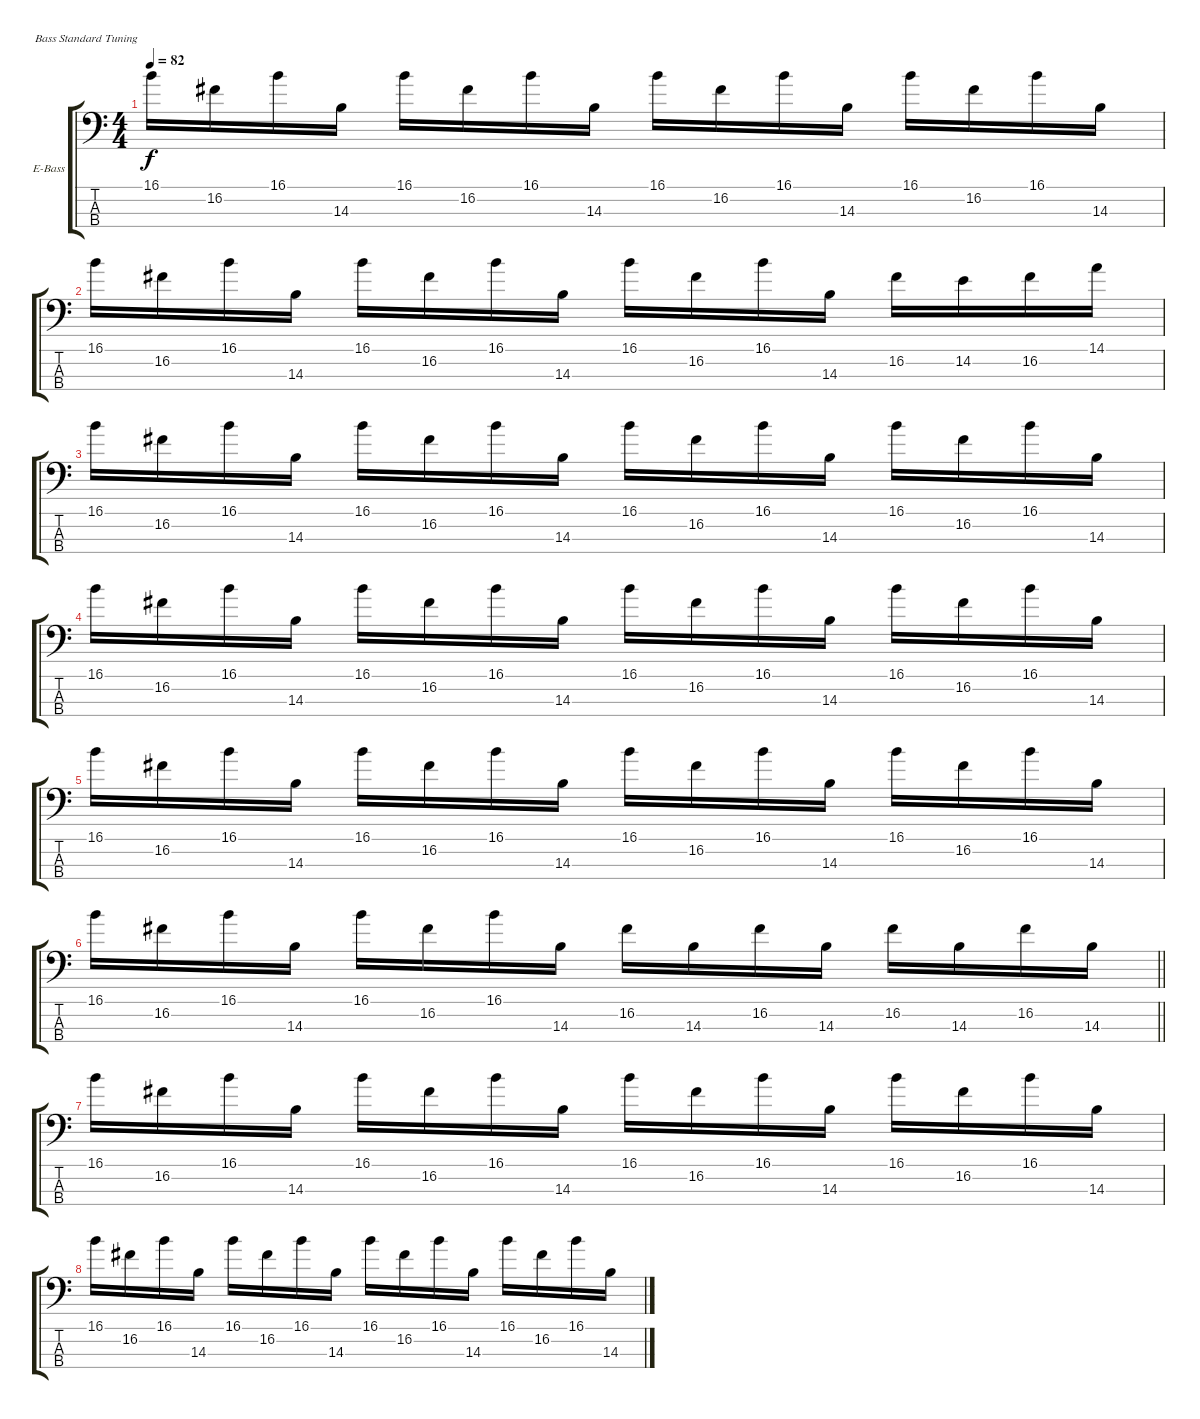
\bracketExtendMode groupsimilarinstruments
\firstSystemTrackNameOrientation horizontal
\otherSystemsTrackNameOrientation horizontal
\track ("Виталий Дубинин" "E-Bass") {instrument electricbassfinger}
\staff {score tabs}
\tuning (G2 D2 A1 E1)
\ts (4 4)
\tempo 82
\clef f4
\ks c
16.1.16{dy f} 16.2.16 16.1.16 14.3.16 16.1.16 16.2.16 16.1.16 14.3.16 16.1.16 16.2.16 16.1.16 14.3.16 16.1.16 16.2.16 16.1.16 14.3.16 |
16.1.16 16.2.16 16.1.16 14.3.16 16.1.16 16.2.16 16.1.16 14.3.16 16.1.16 16.2.16 16.1.16 14.3.16 16.2.16 14.2.16 16.2.16 14.1.16 |
16.1.16 16.2.16 16.1.16 14.3.16 16.1.16 16.2.16 16.1.16 14.3.16 16.1.16 16.2.16 16.1.16 14.3.16 16.1.16 16.2.16 16.1.16 14.3.16 |
16.1.16 16.2.16 16.1.16 14.3.16 16.1.16 16.2.16 16.1.16 14.3.16 16.1.16 16.2.16 16.1.16 14.3.16 16.1.16 16.2.16 16.1.16 14.3.16 |
16.1.16 16.2.16 16.1.16 14.3.16 16.1.16 16.2.16 16.1.16 14.3.16 16.1.16 16.2.16 16.1.16 14.3.16 16.1.16 16.2.16 16.1.16 14.3.16 |
\barLineRight lightlight
16.1.16 16.2.16 16.1.16 14.3.16 16.1.16 16.2.16 16.1.16 14.3.16 16.2.16 14.3.16 16.2.16 14.3.16 16.2.16 14.3.16 16.2.16 14.3.16 |
16.1.16 16.2.16 16.1.16 14.3.16 16.1.16 16.2.16 16.1.16 14.3.16 16.1.16 16.2.16 16.1.16 14.3.16 16.1.16 16.2.16 16.1.16 14.3.16 |
16.1.16 16.2.16 16.1.16 14.3.16 16.1.16 16.2.16 16.1.16 14.3.16 16.1.16 16.2.16 16.1.16 14.3.16 16.1.16 16.2.16 16.1.16 14.3.16
